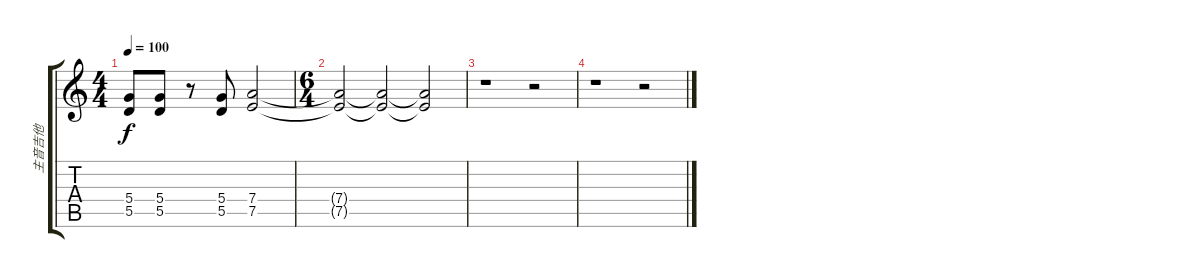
\track ("主音吉他" "主音吉他") {instrument distortionguitar}
\staff {score tabs}
\tuning (E4 B3 G3 D3 A2 E2) {hide}
\ts (4 4)
\tempo 100
\clef g2
\ks c
(5.4 5.5).8{dy f} (5.4 5.5).8 r.8 (5.4 5.5).8 (7.4 7.5).2 |
\ts (6 4)
(7.4{t} 7.5{t}).2 (7.4{t} 7.5{t}).2 (7.4{t} 7.5{t}).2 |
r.1 r.2 |
r.1 r.2
